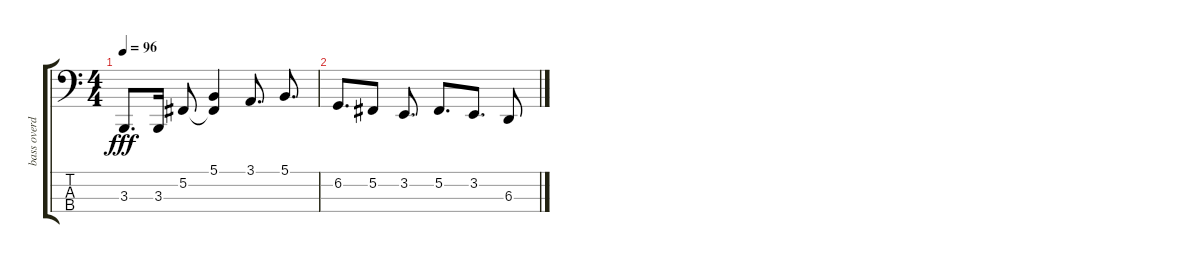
\track ("bass overdub" "bass overd") {instrument applause}
\staff {score tabs}
\tuning (Gb2 Db2 Ab1 Eb1) {hide}
\ts (4 4)
\tempo 96
\clef f4
\ks c
3.3.8{d dy fff} 3.3.16 5.2.8 (5.1 5.2{t}).4 3.1.8{d} 5.1.8{d} |
6.2.8{d} 5.2.8 3.2.8{d} 5.2.8{d} 3.2.8{d} 6.3.8
